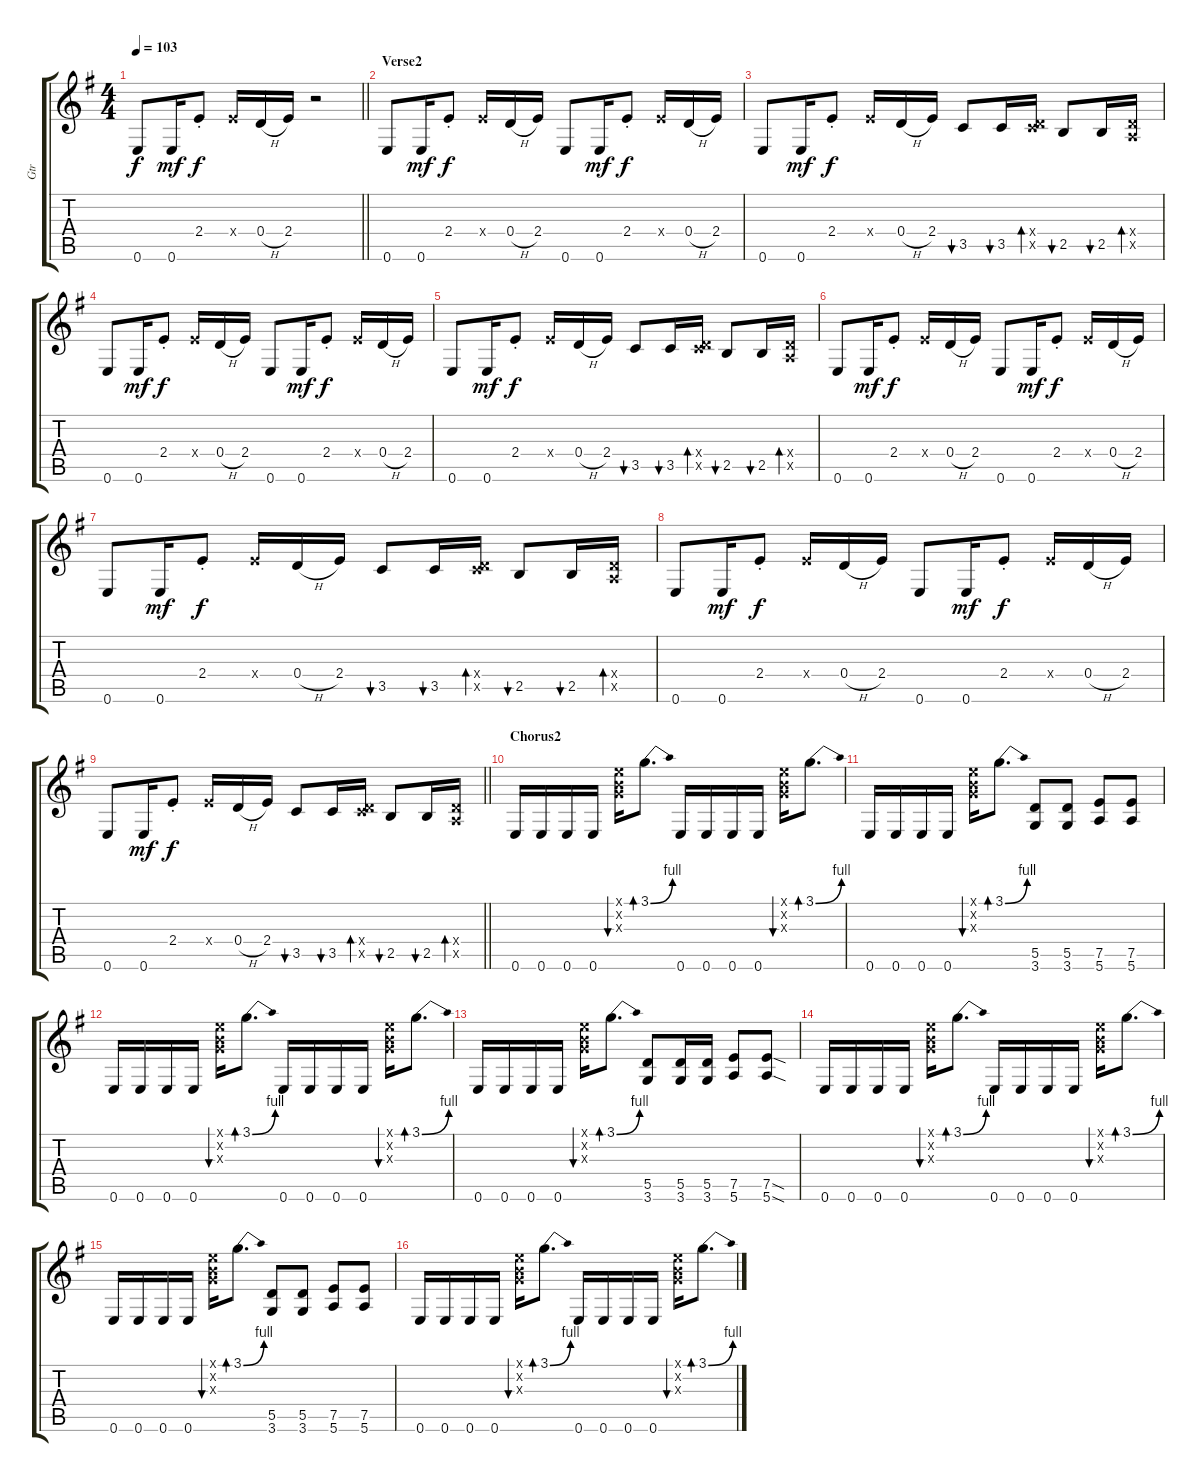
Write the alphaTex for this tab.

\track ("Gtr" "Gtr") {instrument overdrivenguitar}
\staff {score tabs}
\tuning (E4 B3 G3 D3 A2 E2) {hide}
\ts (4 4)
\tempo 103
\clef g2
\barLineRight lightlight
\ks eminor
0.6.8{dy f} 0.6.16{dy mf} 2.4{st}.8{dy f} 2.4{x}.16 0.4{h}.16 2.4.16 r.2 |
\section ("" "Verse2")
0.6.8 0.6.16{dy mf} 2.4{st}.8{dy f} 2.4{x}.16 0.4{h}.16 2.4.16 0.6.8 0.6.16{dy mf} 2.4{st}.8{dy f} 2.4{x}.16 0.4{h}.16 2.4.16 |
0.6.8 0.6.16{dy mf} 2.4{st}.8{dy f} 2.4{x}.16 0.4{h}.16 2.4.16 3.5.8{bu 60} 3.5.16{bu 60} (0.4{x} 3.5{x}).16{bd 60} 2.5.8{bu 60} 2.5.16{bu 60} (0.4{x} 0.5{x}).16{bd 60} |
0.6.8 0.6.16{dy mf} 2.4{st}.8{dy f} 2.4{x}.16 0.4{h}.16 2.4.16 0.6.8 0.6.16{dy mf} 2.4{st}.8{dy f} 2.4{x}.16 0.4{h}.16 2.4.16 |
0.6.8 0.6.16{dy mf} 2.4{st}.8{dy f} 2.4{x}.16 0.4{h}.16 2.4.16 3.5.8{bu 60} 3.5.16{bu 60} (0.4{x} 3.5{x}).16{bd 60} 2.5.8{bu 60} 2.5.16{bu 60} (0.4{x} 0.5{x}).16{bd 60} |
0.6.8 0.6.16{dy mf} 2.4{st}.8{dy f} 2.4{x}.16 0.4{h}.16 2.4.16 0.6.8 0.6.16{dy mf} 2.4{st}.8{dy f} 2.4{x}.16 0.4{h}.16 2.4.16 |
0.6.8 0.6.16{dy mf} 2.4{st}.8{dy f} 2.4{x}.16 0.4{h}.16 2.4.16 3.5.8{bu 60} 3.5.16{bu 60} (0.4{x} 3.5{x}).16{bd 60} 2.5.8{bu 60} 2.5.16{bu 60} (0.4{x} 0.5{x}).16{bd 60} |
0.6.8 0.6.16{dy mf} 2.4{st}.8{dy f} 2.4{x}.16 0.4{h}.16 2.4.16 0.6.8 0.6.16{dy mf} 2.4{st}.8{dy f} 2.4{x}.16 0.4{h}.16 2.4.16 |
\barLineRight lightlight
0.6.8 0.6.16{dy mf} 2.4{st}.8{dy f} 2.4{x}.16 0.4{h}.16 2.4.16 3.5.8{bu 60} 3.5.16{bu 60} (0.4{x} 3.5{x}).16{bd 60} 2.5.8{bu 60} 2.5.16{bu 60} (0.4{x} 0.5{x}).16{bd 60} |
\section ("" "Chorus2")
0.6.16 0.6.16 0.6.16 0.6.16 (0.1{x} 0.2{x} 0.3{x}).16{bu 60} 3.1{be (bend 0 0 60 4)}.8{d bd 60} 0.6.16 0.6.16 0.6.16 0.6.16 (0.1{x} 0.2{x} 0.3{x}).16{bu 60} 3.1{be (bend 0 0 60 4)}.8{d bd 60} |
0.6.16 0.6.16 0.6.16 0.6.16 (0.1{x} 0.2{x} 0.3{x}).16{bu 60} 3.1{be (bend 0 0 60 4)}.8{d bd 60} (5.5 3.6).8 (5.5 3.6).8 (7.5 5.6).8 (7.5 5.6).8 |
0.6.16 0.6.16 0.6.16 0.6.16 (0.1{x} 0.2{x} 0.3{x}).16{bu 60} 3.1{be (bend 0 0 60 4)}.8{d bd 60} 0.6.16 0.6.16 0.6.16 0.6.16 (0.1{x} 0.2{x} 0.3{x}).16{bu 60} 3.1{be (bend 0 0 60 4)}.8{d bd 60} |
0.6.16 0.6.16 0.6.16 0.6.16 (0.1{x} 0.2{x} 0.3{x}).16{bu 60} 3.1{be (bend 0 0 60 4)}.8{d bd 60} (5.5 3.6).8 (5.5 3.6).16 (5.5 3.6).16 (7.5 5.6).8 (7.5{sod} 5.6{sod}).8 |
0.6.16 0.6.16 0.6.16 0.6.16 (0.1{x} 0.2{x} 0.3{x}).16{bu 60} 3.1{be (bend 0 0 60 4)}.8{d bd 60} 0.6.16 0.6.16 0.6.16 0.6.16 (0.1{x} 0.2{x} 0.3{x}).16{bu 60} 3.1{be (bend 0 0 60 4)}.8{d bd 60} |
0.6.16 0.6.16 0.6.16 0.6.16 (0.1{x} 0.2{x} 0.3{x}).16{bu 60} 3.1{be (bend 0 0 60 4)}.8{d bd 60} (5.5 3.6).8 (5.5 3.6).8 (7.5 5.6).8 (7.5 5.6).8 |
0.6.16 0.6.16 0.6.16 0.6.16 (0.1{x} 0.2{x} 0.3{x}).16{bu 60} 3.1{be (bend 0 0 60 4)}.8{d bd 60} 0.6.16 0.6.16 0.6.16 0.6.16 (0.1{x} 0.2{x} 0.3{x}).16{bu 60} 3.1{be (bend 0 0 60 4)}.8{d bd 60}
